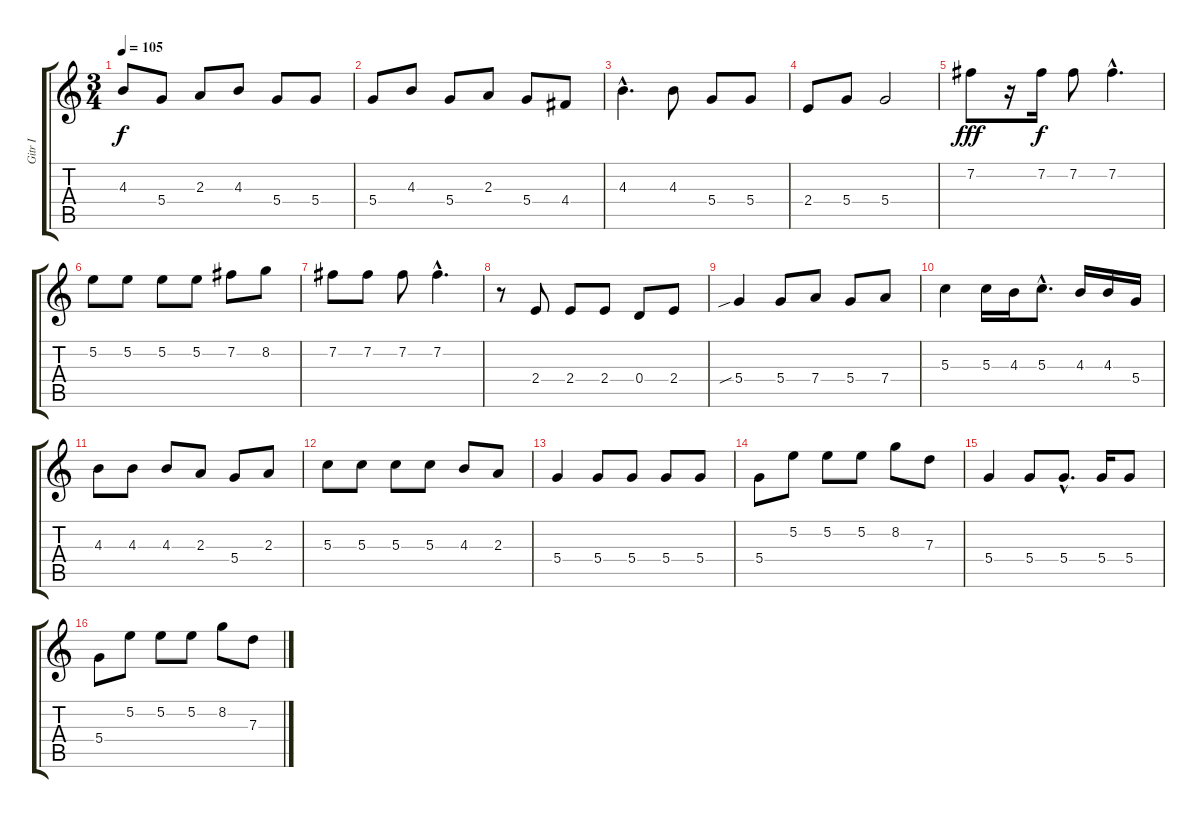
\track ("Gitr I" "Gitr I") {instrument electricguitarjazz}
\staff {score tabs}
\tuning (E4 B3 G3 D3 A2 E2) {hide}
\ts (3 4)
\tempo 105
\clef g2
\ks c
4.3.8{dy f} 5.4.8 2.3.8 4.3.8 5.4.8 5.4.8 |
5.4.8 4.3.8 5.4.8 2.3.8 5.4.8 4.4.8 |
4.3{hac}.4{d} 4.3.8 5.4.8 5.4.8 |
2.4.8 5.4.8 5.4.2 |
7.2.8{dy fff} r.16 7.2.16{dy f} 7.2.8 7.2{hac}.4{d} |
5.2.8 5.2.8 5.2.8 5.2.8 7.2.8 8.2.8 |
7.2.8 7.2.8 7.2.8 7.2{hac}.4{d} |
r.8{volume 16 instrument distortionguitar} 2.4.8 2.4.8 2.4.8 0.4.8 2.4.8 |
5.4{sib}.4 5.4.8 7.4.8 5.4.8 7.4.8 |
5.3.4 5.3.16 4.3.16 5.3{hac}.8{d} 4.3.16 4.3.16 5.4.16 |
4.3.8 4.3.8 4.3.8 2.3.8 5.4.8 2.3.8 |
5.3.8 5.3.8 5.3.8 5.3.8 4.3.8 2.3.8 |
5.4.4 5.4.8 5.4.8 5.4.8 5.4.8 |
5.4.8 5.2.8 5.2.8 5.2.8 8.2.8 7.3.8 |
5.4.4 5.4.8 5.4{hac}.8{d} 5.4.16 5.4.8 |
5.4.8 5.2.8 5.2.8 5.2.8 8.2.8 7.3.8
